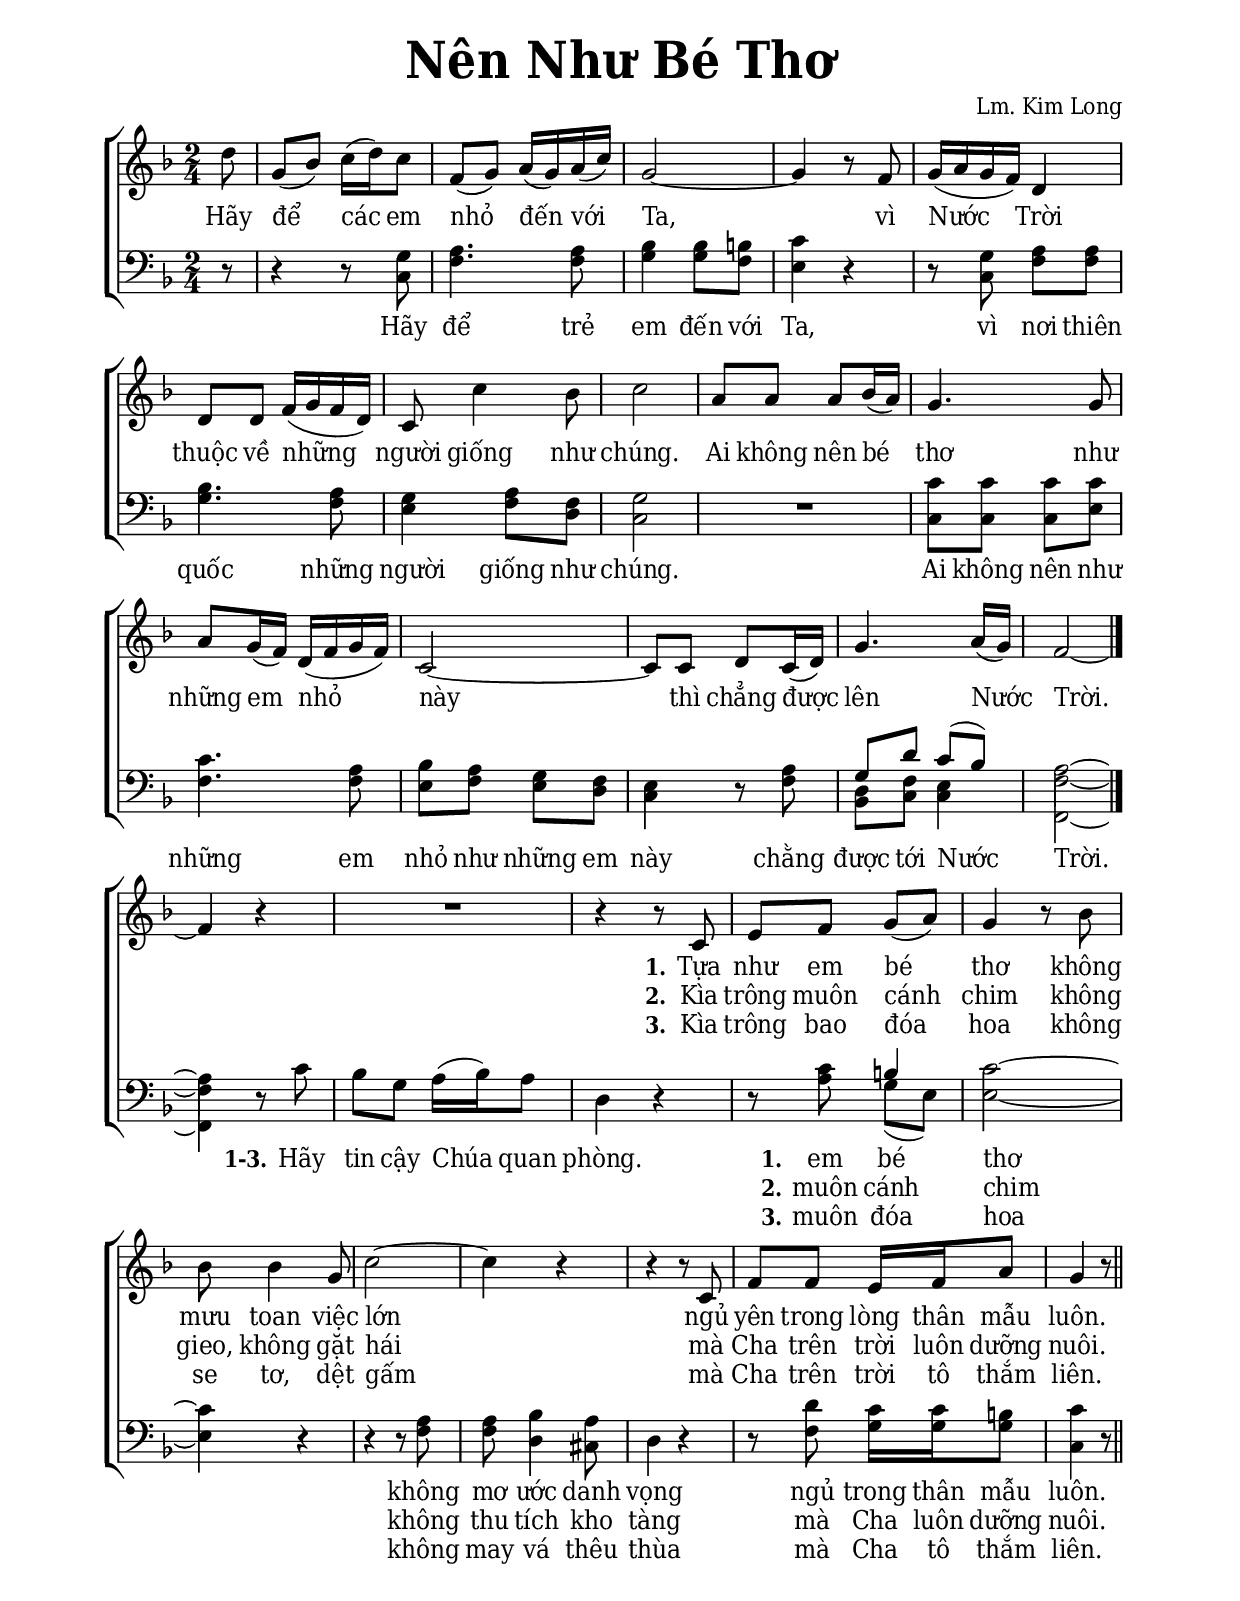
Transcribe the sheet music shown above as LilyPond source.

% Cài đặt chung
\version "2.22.1"
\include "english.ly"

\header {
  title = \markup { \fontsize #3 "Nên Như Bé Thơ" }
  composer = "Lm. Kim Long"
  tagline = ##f
}

% Nhạc
nhacPhienKhucSop = \relative c'' {
  \partial 8 d8 |
  g,8 (bf) c16 (d) c8 |
  f,8 (g) a16 (g) a (c) |
  g2 ~ |
  g4 r8 f |
  g16 (a g f) d4 |
  d8 d f16 (g f d) |
  c8 c'4 bf8 |
  c2 |
  a8 a a bf16 (a) |
  g4. g8 |
  a8 g16 (f) d (f g f) |
  c2 ~ |
  c8 c d c16 (d) |
  g4. a16 (g) |
  f2 ~ \bar "|." \break
  
  f4 r |
  R2
  r4 r8 c |
  e f g (a) |
  g4 r8 bf |
  bf bf4 g8 |
  c2 ~ |
  c4 r |
  r r8 c, |
  f f e16 f a8 |
  g4 r8 \bar "||"
}

nhacPhienKhucTenor = \relative c' {
  r8
  r4 r8 g |
  a4. a8 |
  bf4 bf8 b! |
  c4 r |
  r8 g a a |
  bf4. a8 |
  g4 a8 f |
  g2 |
  R2
  c8 c c c |
  c4. a8 |
  bf a g f |
  e4 r8 a |
  g d' c (bf) |
  \once \stemDown a2 ~ |
  \once \stemDown a4 r8
  c |
  bf g a16 (bf) a8 |
  d,4 r |
  r8 c' b!4 |
  c2 ~ |
  c4 r |
  r r8 a |
  a bf4 a8 |
  d,4 r |
  r8 d' c16 c b!8 |
  c4 r8
}

nhacPhienKhucBas = \relative c {
  r8
  r4 r8 c |
  f4. f8 |
  g4 g8 f |
  e4 r |
  r8 c f f |
  g4. f8 |
  e4 f8 d |
  c2 |
  R2
  c8 c c e |
  f4. f8 |
  e f e d |
  c4 r8 f |
  <d bf> <f c> <e c>4 |
  <f f,>2 ~ |
  <f f,>4 r8 c' |
  bf g a16 (bf) a8 |
  d,4 r |
  r8 a' g (e) |
  e2 ~ |
  e4 r |
  r4 r8 f |
  f d4 cs8 |
  d4 r |
  r8 f g16 g g8 |
  c,4 r8
}

% Lời
loiPhienKhucSopMot = \lyricmode {
  Hãy để các em nhỏ đến với Ta,
  vì Nước Trời thuộc về những người giống như chúng.
  Ai không nên bé thơ như những em nhỏ này
  thì chẳng được lên Nước Trời.
  \set stanza = "1."
  Tựa như em bé thơ không mưu toan việc lớn
  ngủ yên trong lòng thân mẫu luôn.
}

loiPhienKhucSopHai = \lyricmode {
  \repeat unfold 34 { _ }
  \set stanza = "2."
  Kìa trông muôn cánh chim không gieo, không gặt hái
  mà Cha trên trời luôn dưỡng nuôi.
}

loiPhienKhucSopBa = \lyricmode {
  \repeat unfold 34 { _ }
  \set stanza = "3."
  Kìa trông bao đóa hoa không se tơ, dệt gấm
  mà Cha trên trời tô thắm liên.
}

loiPhienKhucBasMot = \lyricmode {
  Hãy để trẻ em đến với Ta,
  vì nơi thiên quốc những người giống như chúng.
  Ai không nên như những em nhỏ như những em này
  chằng được tới Nước Trời.
  \set stanza = "1-3."
  Hãy tin cậy Chúa quan phòng.
  \set stanza = "1."
  em bé thơ không mơ ước danh vọng
  ngủ trong thân mẫu luôn.
}

loiPhienKhucBasHai = \lyricmode {
  \repeat unfold 38 { _ }
  \set stanza = "2."
  muôn cánh chim không thu tích kho tàng
  mà Cha luôn dưỡng nuôi.
}

loiPhienKhucBasBa = \lyricmode {
  \repeat unfold 38 { _ }
  \set stanza = "3."
  muôn đóa hoa không may vá thêu thùa
  mà Cha tô thắm liên.
}


% Dàn trang
\paper {
  #(set-paper-size "a4")
  top-margin = 15\mm
  bottom-margin = 20\mm
  left-margin = 20\mm
  right-margin = 20\mm
  indent = #0
  #(define fonts
    (make-pango-font-tree
      "Deja Vu Serif Condensed"
      "Deja Vu Serif Condensed"
      "Deja Vu Serif Condensed"
      (/ 20 20)))
  print-page-number = #f
  page-count = #1
}

TongNhip = {
  \key f \major \time 2/4
  \set Timing.beamExceptions = #'()
  \set Timing.baseMoment = #(ly:make-moment 1/4)
  \set Timing.beatStructure = #'(1 1)
}

% Đổi kích thước nốt cho bè phụ
notBePhu =
#(define-music-function (font-size music) (number? ly:music?)
   (for-some-music
     (lambda (m)
       (if (music-is-of-type? m 'rhythmic-event)
           (begin
             (set! (ly:music-property m 'tweaks)
                   (cons `(font-size . ,font-size)
                         (ly:music-property m 'tweaks)))
             #t)
           #f))
     music)
   music)

\score {
  \new ChoirStaff <<
    \new Staff <<
        \clef treble
        \new Voice = beSop {
          \TongNhip \nhacPhienKhucSop
        }
      \new Lyrics \lyricsto beSop \loiPhienKhucSopMot
      \new Lyrics \lyricsto beSop \loiPhienKhucSopHai
      \new Lyrics \lyricsto beSop \loiPhienKhucSopBa
    >>
    \new Staff \with {
        \consists "Merge_rests_engraver"
        printPartCombineTexts = ##f
      }
      <<
        \clef bass
      \new Voice \TongNhip \partCombine 
        \nhacPhienKhucTenor
        \nhacPhienKhucBas
      \new NullVoice = beBas \nhacPhienKhucTenor
      \new Lyrics \lyricsto beBas \loiPhienKhucBasMot
      \new Lyrics \lyricsto beBas \loiPhienKhucBasHai
      \new Lyrics \lyricsto beBas \loiPhienKhucBasBa
      >>
  >>
  \layout {
    \override Lyrics.LyricSpace.minimum-distance = #0.5
    \override Score.BarNumber.break-visibility = ##(#f #f #f)
    \override Score.SpacingSpanner.uniform-stretching = ##t
  }
}